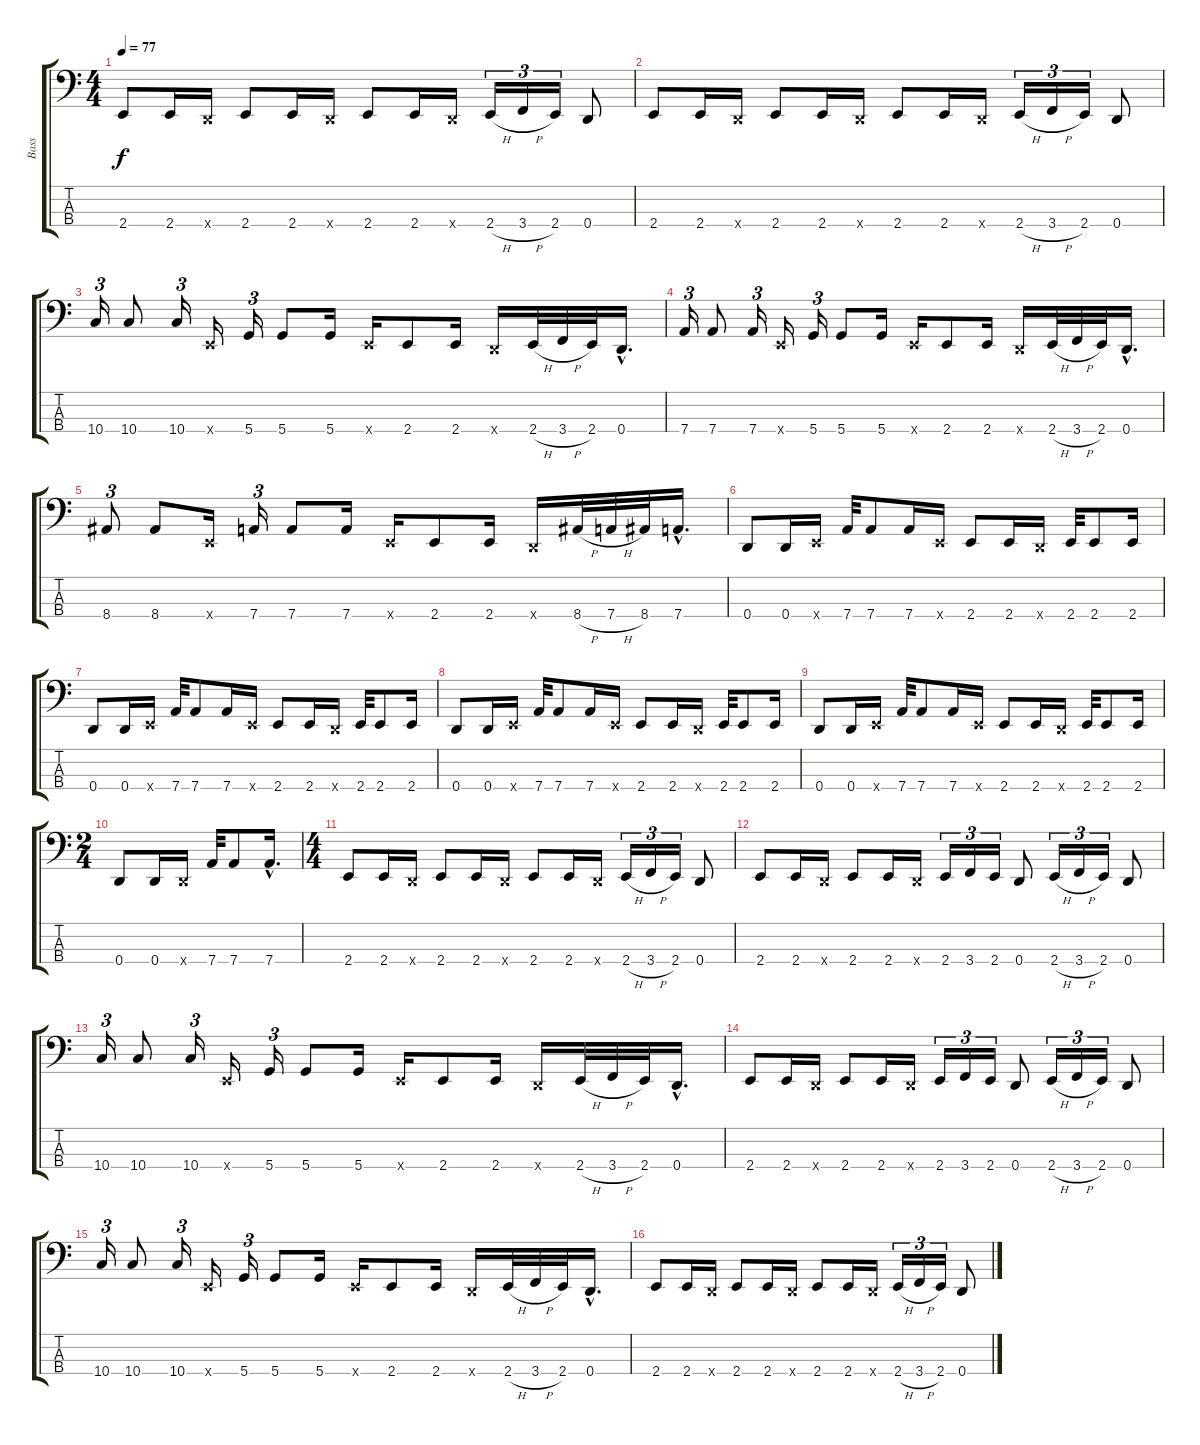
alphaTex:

\track ("Bass" "Bass") {instrument slapbass2}
\staff {score tabs}
\tuning (G2 D2 A1 D1) {hide}
\ts (4 4)
\tempo 77
\clef f4
\ks c
2.4.8{dy f instrument slapbass2} 2.4.16 0.4{x}.16 2.4.8 2.4.16 0.4{x}.16 2.4.8 2.4.16 0.4{x}.16 2.4{h}.16{tu (3 2)} 3.4{h}.16{tu (3 2)} 2.4.16{tu (3 2)} 0.4.8 |
2.4.8 2.4.16 0.4{x}.16 2.4.8 2.4.16 0.4{x}.16 2.4.8 2.4.16 0.4{x}.16 2.4{h}.16{tu (3 2)} 3.4{h}.16{tu (3 2)} 2.4.16{tu (3 2)} 0.4.8 |
10.4.16{tu (3 2)} 10.4.8 10.4.16{tu (3 2)} 2.4{x}.16 5.4.16{tu (3 2)} 5.4.8 5.4.16 2.4{x}.16 2.4.8 2.4.16 0.4{x}.16 2.4{h}.32 3.4{h}.32 2.4.32 0.4{hac}.16{d} |
7.4.16{tu (3 2)} 7.4.8 7.4.16{tu (3 2)} 2.4{x}.16 5.4.16{tu (3 2)} 5.4.8 5.4.16 2.4{x}.16 2.4.8 2.4.16 0.4{x}.16 2.4{h}.32 3.4{h}.32 2.4.32 0.4{hac}.16{d} |
8.4.8{tu (3 2)} 8.4.8 2.4{x}.16 7.4.16{tu (3 2)} 7.4.8 7.4.16 2.4{x}.16 2.4.8 2.4.16 0.4{x}.16 8.4{h}.32 7.4{h}.32 8.4.32 7.4{hac}.16{d} |
0.4.8 0.4.16 2.4{x}.16 7.4.32 7.4.8 7.4.16 2.4{x}.16 2.4.8 2.4.16 0.4{x}.16 2.4.32 2.4.8 2.4.16 |
0.4.8 0.4.16 2.4{x}.16 7.4.32 7.4.8 7.4.16 2.4{x}.16 2.4.8 2.4.16 0.4{x}.16 2.4.32 2.4.8 2.4.16 |
0.4.8 0.4.16 2.4{x}.16 7.4.32 7.4.8 7.4.16 2.4{x}.16 2.4.8 2.4.16 0.4{x}.16 2.4.32 2.4.8 2.4.16 |
0.4.8 0.4.16 2.4{x}.16 7.4.32 7.4.8 7.4.16 2.4{x}.16 2.4.8 2.4.16 0.4{x}.16 2.4.32 2.4.8 2.4.16 |
\ts (2 4)
0.4.8 0.4.16 0.4{x}.16 7.4.32 7.4.8 7.4{hac}.16{d} |
\ts (4 4)
2.4.8 2.4.16 0.4{x}.16 2.4.8 2.4.16 0.4{x}.16 2.4.8 2.4.16 0.4{x}.16 2.4{h}.16{tu (3 2)} 3.4{h}.16{tu (3 2)} 2.4.16{tu (3 2)} 0.4.8 |
2.4.8 2.4.16 0.4{x}.16 2.4.8 2.4.16 0.4{x}.16 2.4.16{tu (3 2)} 3.4.16{tu (3 2)} 2.4.16{tu (3 2)} 0.4.8 2.4{h}.16{tu (3 2)} 3.4{h}.16{tu (3 2)} 2.4.16{tu (3 2)} 0.4.8 |
10.4.16{tu (3 2)} 10.4.8 10.4.16{tu (3 2)} 2.4{x}.16 5.4.16{tu (3 2)} 5.4.8 5.4.16 2.4{x}.16 2.4.8 2.4.16 0.4{x}.16 2.4{h}.32 3.4{h}.32 2.4.32 0.4{hac}.16{d} |
2.4.8 2.4.16 0.4{x}.16 2.4.8 2.4.16 0.4{x}.16 2.4.16{tu (3 2)} 3.4.16{tu (3 2)} 2.4.16{tu (3 2)} 0.4.8 2.4{h}.16{tu (3 2)} 3.4{h}.16{tu (3 2)} 2.4.16{tu (3 2)} 0.4.8 |
10.4.16{tu (3 2)} 10.4.8 10.4.16{tu (3 2)} 2.4{x}.16 5.4.16{tu (3 2)} 5.4.8 5.4.16 2.4{x}.16 2.4.8 2.4.16 0.4{x}.16 2.4{h}.32 3.4{h}.32 2.4.32 0.4{hac}.16{d} |
2.4.8 2.4.16 0.4{x}.16 2.4.8 2.4.16 0.4{x}.16 2.4.8 2.4.16 0.4{x}.16 2.4{h}.16{tu (3 2)} 3.4{h}.16{tu (3 2)} 2.4.16{tu (3 2)} 0.4.8
